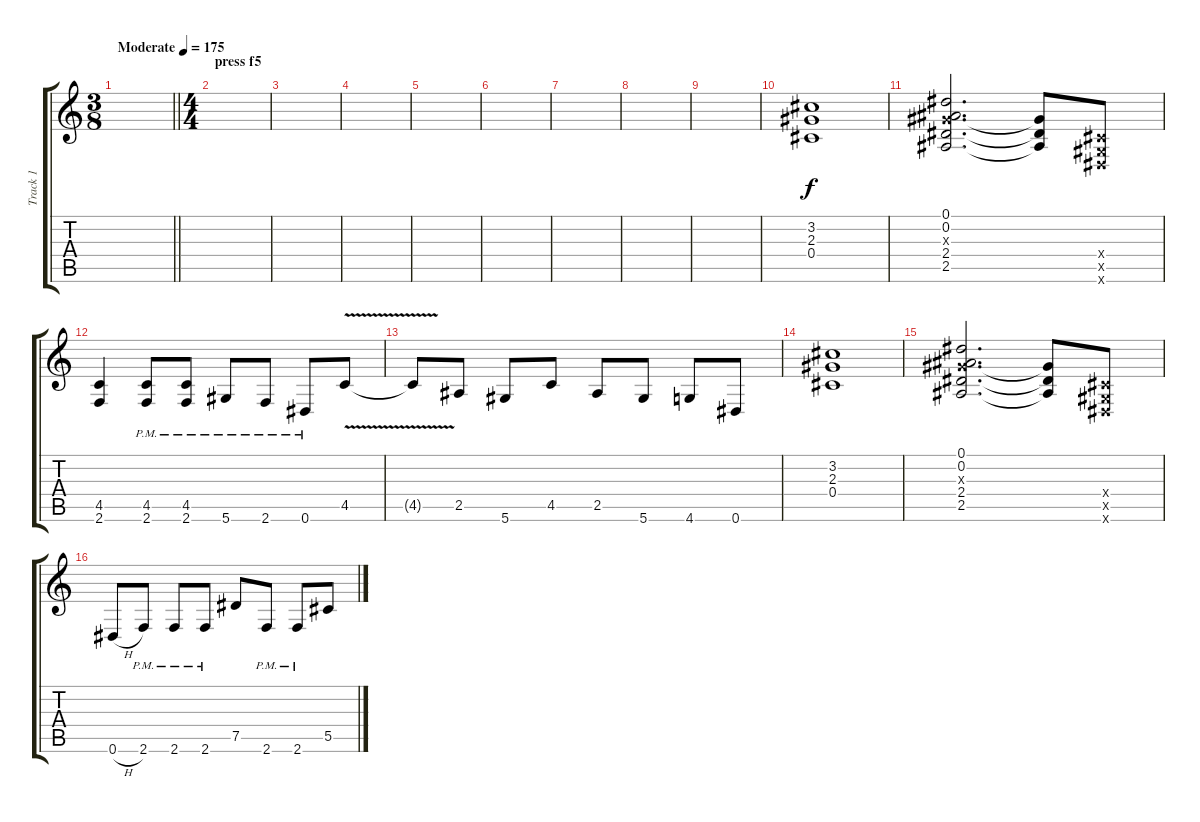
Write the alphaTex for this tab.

\track ("Track 1" "Track 1") {instrument overdrivenguitar}
\staff {score tabs}
\tuning (Eb4 Bb3 Gb3 Db3 Ab2 Eb2) {hide}
\ts (3 8)
\tempo (175 "Moderate")
\clef g2
\barLineRight lightlight
\ks c
|
\ts (4 4)
\section ("" "press f5")
|
|
|
|
|
|
|
|
(3.2 2.3 0.4).1 |
(0.1 0.2 2.3{x} 2.4 2.5).2{d} (2.3{t} 2.4{t} 2.5{t}).8 (0.4{x} 0.5{x} 0.6{x}).8 |
(4.5 2.6).4 (4.5{pm} 2.6{pm}).8 (4.5{pm} 2.6{pm}).8 5.6{pm}.8 2.6{pm}.8 0.6{pm}.8 4.5{v}.8 |
4.5{t}.8 2.5.8 5.6.8 4.5.8 2.5.8 5.6.8 4.6.8 0.6.8 |
(3.2 2.3 0.4).1 |
(0.1 0.2 2.3{x} 2.4 2.5).2{d} (2.3{t} 2.4{t} 2.5{t}).8 (0.4{x} 0.5{x} 0.6{x}).8 |
0.6{h}.8 2.6{pm}.8 2.6{pm}.8 2.6{pm}.8 7.5.8 2.6{pm}.8 2.6{pm}.8 5.5.8
